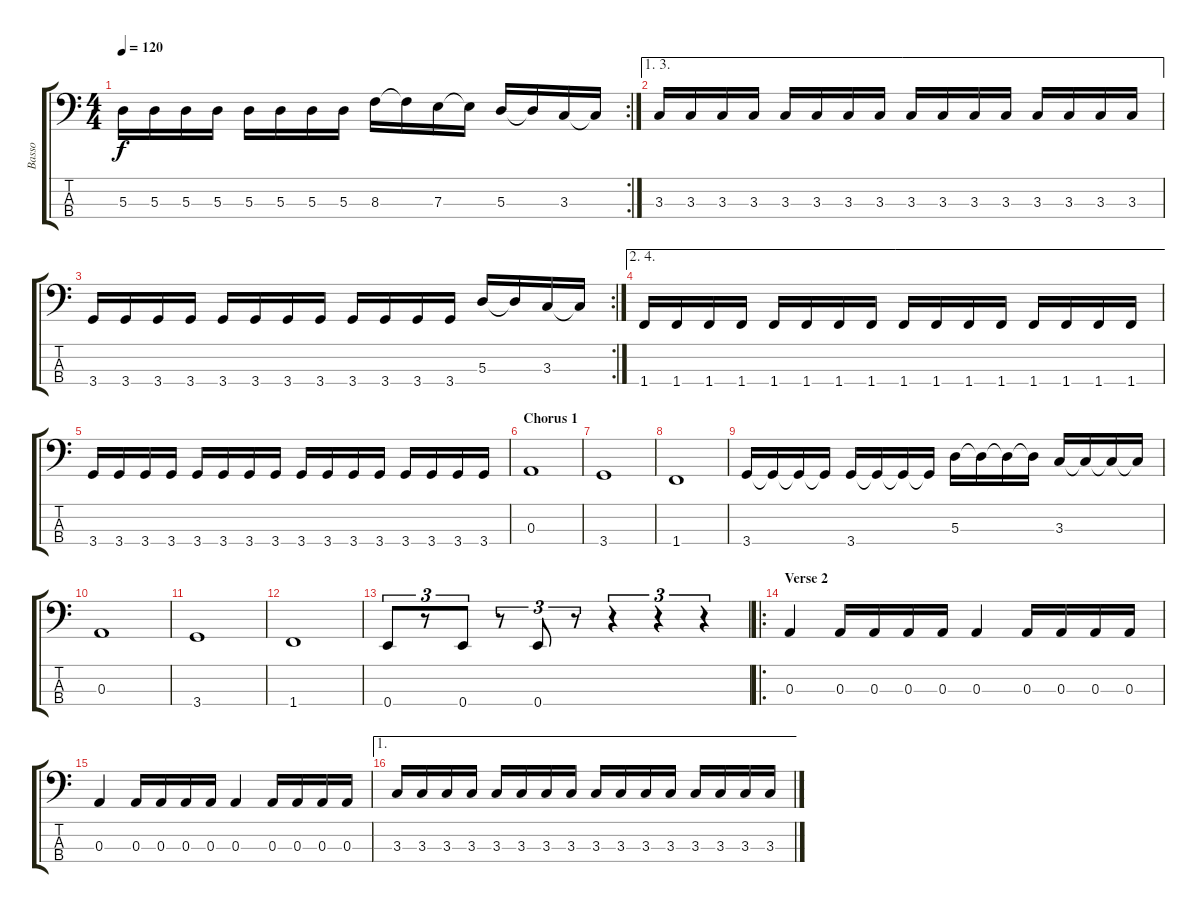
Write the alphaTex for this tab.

\track ("Basso" "Basso") {instrument electricbassfinger}
\staff {score tabs}
\tuning (G2 D2 A1 E1) {hide}
\rc 2
\ts (4 4)
\tempo 120
\clef f4
\ks c
5.3.16{dy f} 5.3.16 5.3.16 5.3.16 5.3.16 5.3.16 5.3.16 5.3.16 8.3.16 8.3{t}.16 7.3.16 7.3{t}.16 5.3.16 5.3{t}.16 3.3.16 3.3{t}.16 |
\ae (1 3)
3.3.16 3.3.16 3.3.16 3.3.16 3.3.16 3.3.16 3.3.16 3.3.16 3.3.16 3.3.16 3.3.16 3.3.16 3.3.16 3.3.16 3.3.16 3.3.16 |
\rc 2
3.4.16 3.4.16 3.4.16 3.4.16 3.4.16 3.4.16 3.4.16 3.4.16 3.4.16 3.4.16 3.4.16 3.4.16 5.3.16 5.3{t}.16 3.3.16 3.3{t}.16 |
\ae (2 4)
1.4.16 1.4.16 1.4.16 1.4.16 1.4.16 1.4.16 1.4.16 1.4.16 1.4.16 1.4.16 1.4.16 1.4.16 1.4.16 1.4.16 1.4.16 1.4.16 |
3.4.16 3.4.16 3.4.16 3.4.16 3.4.16 3.4.16 3.4.16 3.4.16 3.4.16 3.4.16 3.4.16 3.4.16 3.4.16 3.4.16 3.4.16 3.4.16 |
\section ("" "Chorus 1")
0.3.1 |
3.4.1 |
1.4.1 |
3.4.16 3.4{t}.16 3.4{t}.16 3.4{t}.16 3.4.16 3.4{t}.16 3.4{t}.16 3.4{t}.16 5.3.16 5.3{t}.16 5.3{t}.16 5.3{t}.16 3.3.16 3.3{t}.16 3.3{t}.16 3.3{t}.16 |
0.3.1 |
3.4.1 |
1.4.1 |
0.4.8{tu (3 2)} r.8{tu (3 2)} 0.4.8{tu (3 2)} r.8{tu (3 2)} 0.4.8{tu (3 2)} r.8{tu (3 2)} r.4{tu (3 2)} r.4{tu (3 2)} r.4{tu (3 2)} |
\ro
\section ("" "Verse 2")
0.3.4 0.3.16 0.3.16 0.3.16 0.3.16 0.3.4 0.3.16 0.3.16 0.3.16 0.3.16 |
0.3.4 0.3.16 0.3.16 0.3.16 0.3.16 0.3.4 0.3.16 0.3.16 0.3.16 0.3.16 |
\ae 1
3.3.16 3.3.16 3.3.16 3.3.16 3.3.16 3.3.16 3.3.16 3.3.16 3.3.16 3.3.16 3.3.16 3.3.16 3.3.16 3.3.16 3.3.16 3.3.16
